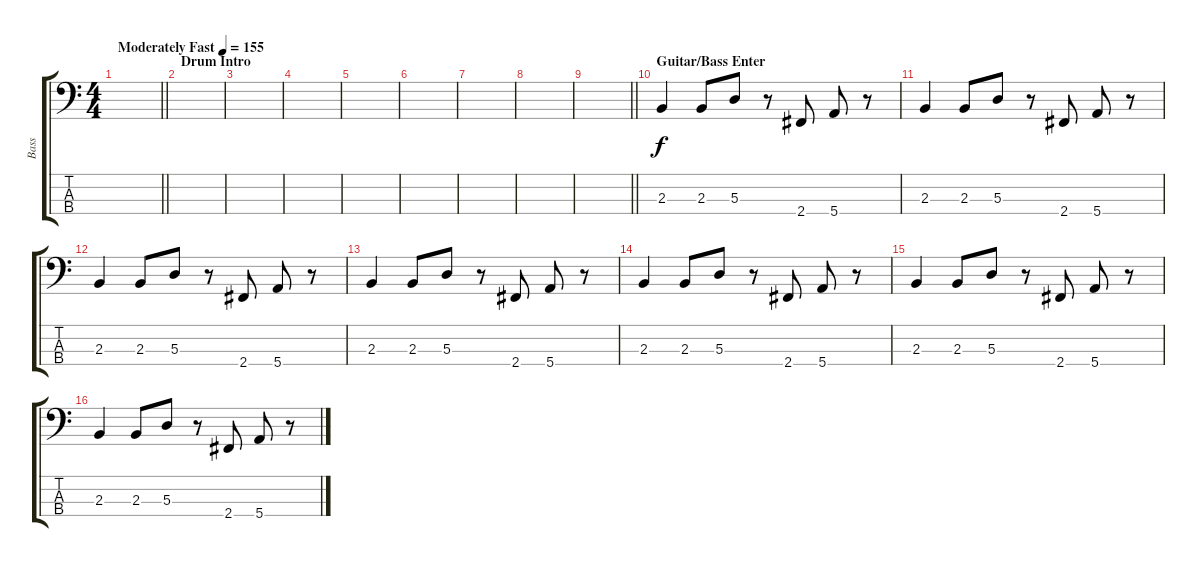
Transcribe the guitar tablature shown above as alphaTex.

\track ("Bass" "Bass") {instrument electricbassfinger}
\staff {score tabs}
\tuning (G2 D2 A1 E1) {hide}
\ts (4 4)
\tempo (155 "Moderately Fast")
\clef f4
\barLineRight lightlight
\ks c
|
\section ("" "Drum Intro")
|
|
|
|
|
|
|
\barLineRight lightlight
|
\section ("" "Guitar/Bass Enter")
2.3.4 2.3.8 5.3.8 r.8 2.4.8 5.4.8 r.8 |
2.3.4 2.3.8 5.3.8 r.8 2.4.8 5.4.8 r.8 |
2.3.4 2.3.8 5.3.8 r.8 2.4.8 5.4.8 r.8 |
2.3.4 2.3.8 5.3.8 r.8 2.4.8 5.4.8 r.8 |
2.3.4 2.3.8 5.3.8 r.8 2.4.8 5.4.8 r.8 |
2.3.4 2.3.8 5.3.8 r.8 2.4.8 5.4.8 r.8 |
2.3.4 2.3.8 5.3.8 r.8 2.4.8 5.4.8 r.8
